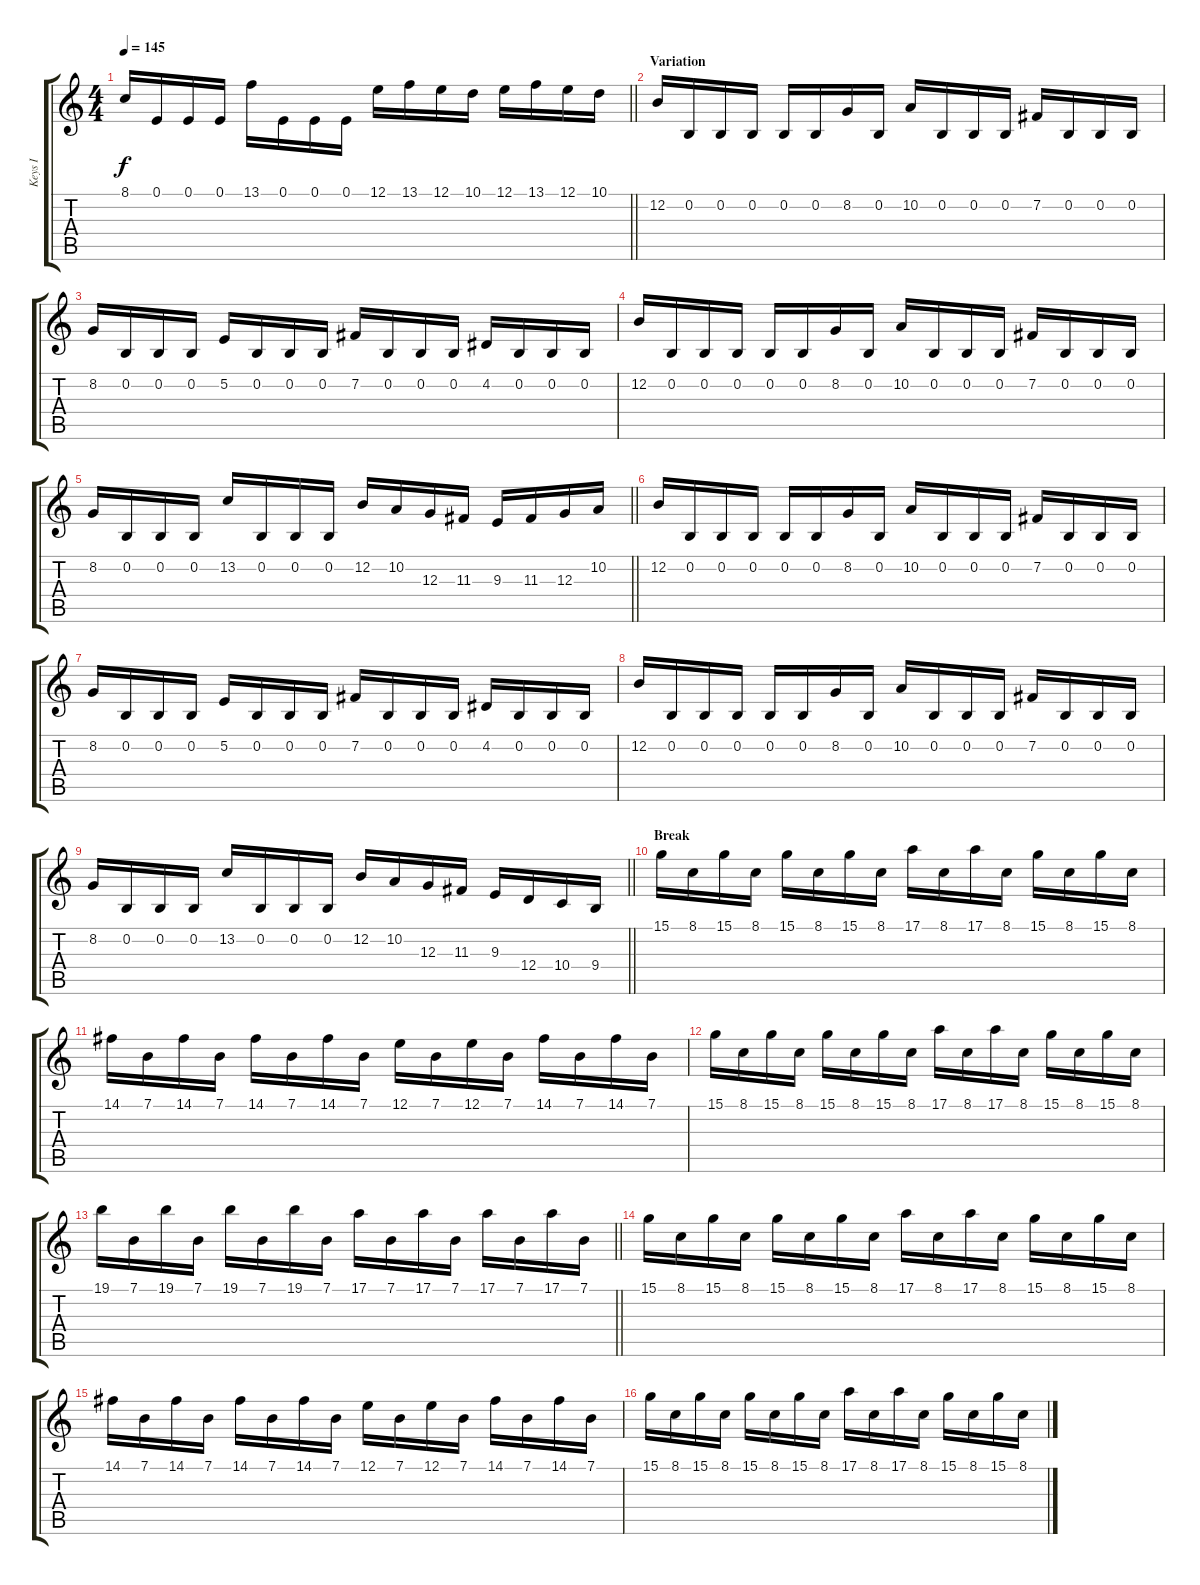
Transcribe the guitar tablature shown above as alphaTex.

\track ("Keys I" "Keys I") {instrument harpsichord}
\staff {score tabs}
\tuning (E4 B3 G3 D3 A2 E2) {hide}
\ts (4 4)
\tempo 145
\clef g2
\barLineRight lightlight
\ks c
8.1.16{dy f} 0.1.16 0.1.16 0.1.16 13.1.16 0.1.16 0.1.16 0.1.16 12.1.16 13.1.16 12.1.16 10.1.16 12.1.16 13.1.16 12.1.16 10.1.16 |
\section ("" "Variation")
12.2.16 0.2.16 0.2.16 0.2.16 0.2.16 0.2.16 8.2.16 0.2.16 10.2.16 0.2.16 0.2.16 0.2.16 7.2.16 0.2.16 0.2.16 0.2.16 |
8.2.16 0.2.16 0.2.16 0.2.16 5.2.16 0.2.16 0.2.16 0.2.16 7.2.16 0.2.16 0.2.16 0.2.16 4.2.16 0.2.16 0.2.16 0.2.16 |
12.2.16 0.2.16 0.2.16 0.2.16 0.2.16 0.2.16 8.2.16 0.2.16 10.2.16 0.2.16 0.2.16 0.2.16 7.2.16 0.2.16 0.2.16 0.2.16 |
\barLineRight lightlight
8.2.16 0.2.16 0.2.16 0.2.16 13.2.16 0.2.16 0.2.16 0.2.16 12.2.16 10.2.16 12.3.16 11.3.16 9.3.16 11.3.16 12.3.16 10.2.16 |
\section ("" "")
12.2.16 0.2.16 0.2.16 0.2.16 0.2.16 0.2.16 8.2.16 0.2.16 10.2.16 0.2.16 0.2.16 0.2.16 7.2.16 0.2.16 0.2.16 0.2.16 |
8.2.16 0.2.16 0.2.16 0.2.16 5.2.16 0.2.16 0.2.16 0.2.16 7.2.16 0.2.16 0.2.16 0.2.16 4.2.16 0.2.16 0.2.16 0.2.16 |
12.2.16 0.2.16 0.2.16 0.2.16 0.2.16 0.2.16 8.2.16 0.2.16 10.2.16 0.2.16 0.2.16 0.2.16 7.2.16 0.2.16 0.2.16 0.2.16 |
\barLineRight lightlight
8.2.16 0.2.16 0.2.16 0.2.16 13.2.16 0.2.16 0.2.16 0.2.16 12.2.16 10.2.16 12.3.16 11.3.16 9.3.16 12.4.16 10.4.16 9.4.16 |
\section ("" "Break")
15.1.16{volume 12} 8.1.16 15.1.16 8.1.16 15.1.16 8.1.16 15.1.16 8.1.16 17.1.16 8.1.16 17.1.16 8.1.16 15.1.16 8.1.16 15.1.16 8.1.16 |
14.1.16 7.1.16 14.1.16 7.1.16 14.1.16 7.1.16 14.1.16 7.1.16 12.1.16 7.1.16 12.1.16 7.1.16 14.1.16 7.1.16 14.1.16 7.1.16 |
15.1.16 8.1.16 15.1.16 8.1.16 15.1.16 8.1.16 15.1.16 8.1.16 17.1.16 8.1.16 17.1.16 8.1.16 15.1.16 8.1.16 15.1.16 8.1.16 |
\barLineRight lightlight
19.1.16 7.1.16 19.1.16 7.1.16 19.1.16 7.1.16 19.1.16 7.1.16 17.1.16 7.1.16 17.1.16 7.1.16 17.1.16 7.1.16 17.1.16 7.1.16 |
\section ("" "")
15.1.16 8.1.16 15.1.16 8.1.16 15.1.16 8.1.16 15.1.16 8.1.16 17.1.16 8.1.16 17.1.16 8.1.16 15.1.16 8.1.16 15.1.16 8.1.16 |
14.1.16 7.1.16 14.1.16 7.1.16 14.1.16 7.1.16 14.1.16 7.1.16 12.1.16 7.1.16 12.1.16 7.1.16 14.1.16 7.1.16 14.1.16 7.1.16 |
15.1.16 8.1.16 15.1.16 8.1.16 15.1.16 8.1.16 15.1.16 8.1.16 17.1.16 8.1.16 17.1.16 8.1.16 15.1.16 8.1.16 15.1.16 8.1.16
